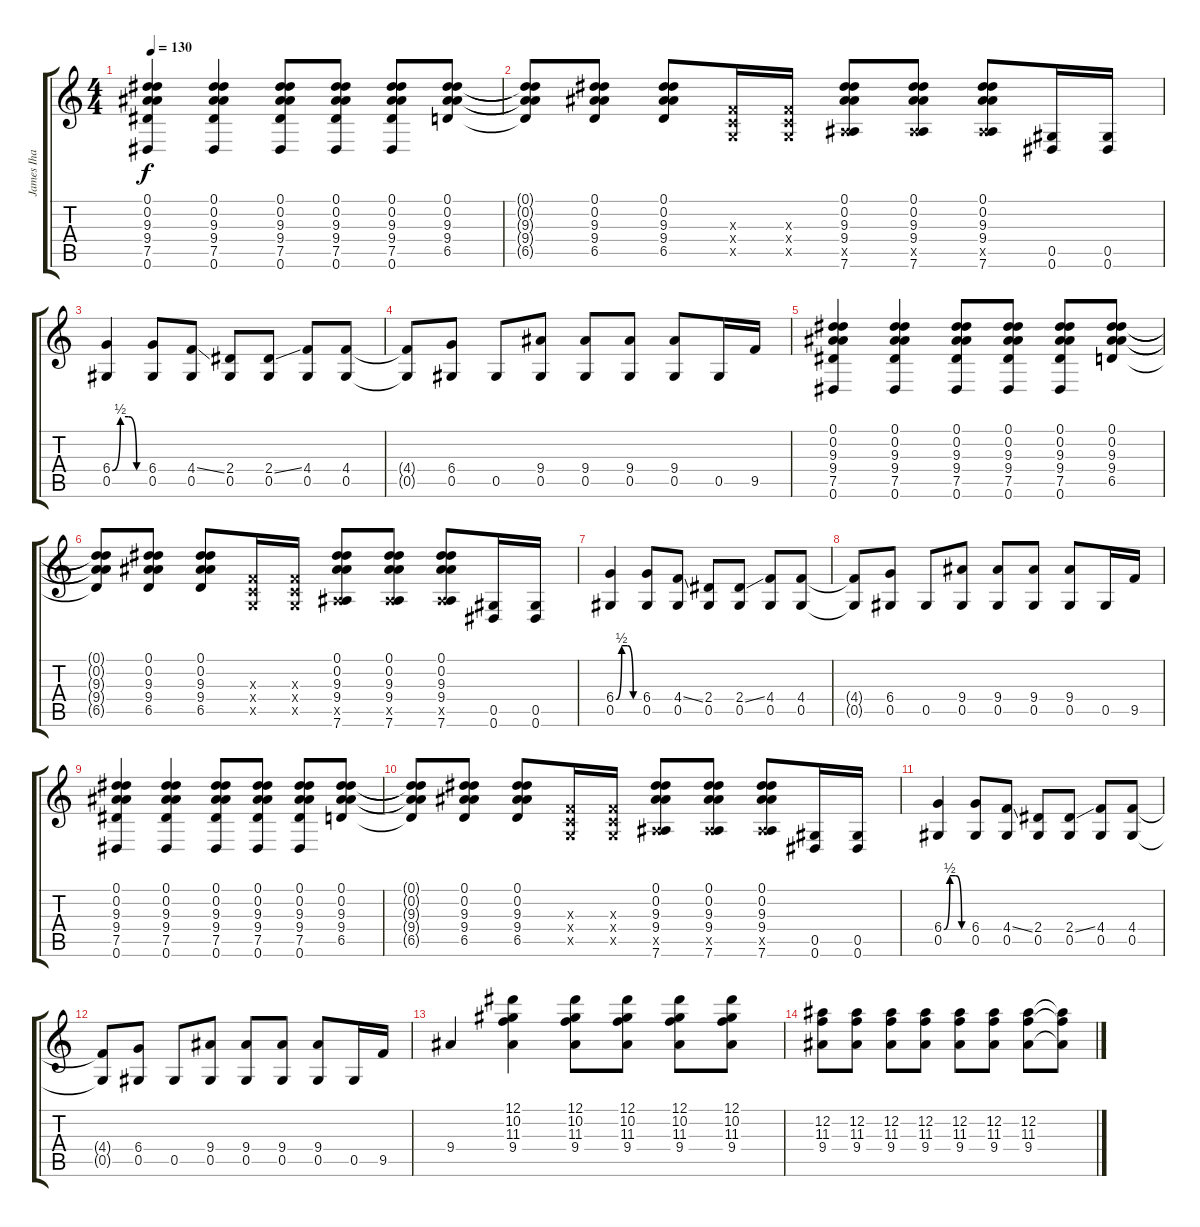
\track ("James Iha " "James Iha ") {instrument overdrivenguitar}
\staff {score tabs}
\tuning (Eb4 Bb3 Gb3 Db3 Ab2 Eb2) {hide}
\ts (4 4)
\tempo 130
\clef g2
\ks c
(0.1 0.2 9.3 9.4 7.5 0.6).4{dy f} (0.1 0.2 9.3 9.4 7.5 0.6).4 (0.1 0.2 9.3 9.4 7.5 0.6).8 (0.1 0.2 9.3 9.4 7.5 0.6).8 (0.1 0.2 9.3 9.4 7.5 0.6).8 (0.1 0.2 9.3 9.4 6.5).8 |
(0.1{t} 0.2{t} 9.3{t} 9.4{t} 6.5{t}).8 (0.1 0.2 9.3 9.4 6.5).8 (0.1 0.2 9.3 9.4 6.5).8 (-1.3{x} -1.4{x} -1.5{x}).16 (-1.3{x} -1.4{x} -1.5{x}).16 (0.1 0.2 9.3 9.4 2.5{x} 7.6).8 (0.1 0.2 9.3 9.4 2.5{x} 7.6).8 (0.1 0.2 9.3 9.4 2.5{x} 7.6).8 (0.5 0.6).16 (0.5 0.6).16 |
(6.4{be (custom 0 0 15 2 30 2 45 0 60 0)} 0.5).4 (6.4 0.5).8 (4.4{ss} 0.5).8 (2.4 0.5).8 (2.4{ss} 0.5).8 (4.4 0.5).8 (4.4 0.5).8 |
(4.4{t} 0.5{t}).8 (6.4 0.5).8 0.5.8 (9.4 0.5).8 (9.4 0.5).8 (9.4 0.5).8 (9.4 0.5).8 0.5.16 9.5.16 |
(0.1 0.2 9.3 9.4 7.5 0.6).4 (0.1 0.2 9.3 9.4 7.5 0.6).4 (0.1 0.2 9.3 9.4 7.5 0.6).8 (0.1 0.2 9.3 9.4 7.5 0.6).8 (0.1 0.2 9.3 9.4 7.5 0.6).8 (0.1 0.2 9.3 9.4 6.5).8 |
(0.1{t} 0.2{t} 9.3{t} 9.4{t} 6.5{t}).8 (0.1 0.2 9.3 9.4 6.5).8 (0.1 0.2 9.3 9.4 6.5).8 (-1.3{x} -1.4{x} -1.5{x}).16 (-1.3{x} -1.4{x} -1.5{x}).16 (0.1 0.2 9.3 9.4 2.5{x} 7.6).8 (0.1 0.2 9.3 9.4 2.5{x} 7.6).8 (0.1 0.2 9.3 9.4 2.5{x} 7.6).8 (0.5 0.6).16 (0.5 0.6).16 |
(6.4{be (custom 0 0 15 2 30 2 45 0 60 0)} 0.5).4 (6.4 0.5).8 (4.4{ss} 0.5).8 (2.4 0.5).8 (2.4{ss} 0.5).8 (4.4 0.5).8 (4.4 0.5).8 |
(4.4{t} 0.5{t}).8 (6.4 0.5).8 0.5.8 (9.4 0.5).8 (9.4 0.5).8 (9.4 0.5).8 (9.4 0.5).8 0.5.16 9.5.16 |
(0.1 0.2 9.3 9.4 7.5 0.6).4 (0.1 0.2 9.3 9.4 7.5 0.6).4 (0.1 0.2 9.3 9.4 7.5 0.6).8 (0.1 0.2 9.3 9.4 7.5 0.6).8 (0.1 0.2 9.3 9.4 7.5 0.6).8 (0.1 0.2 9.3 9.4 6.5).8 |
(0.1{t} 0.2{t} 9.3{t} 9.4{t} 6.5{t}).8 (0.1 0.2 9.3 9.4 6.5).8 (0.1 0.2 9.3 9.4 6.5).8 (-1.3{x} -1.4{x} -1.5{x}).16 (-1.3{x} -1.4{x} -1.5{x}).16 (0.1 0.2 9.3 9.4 2.5{x} 7.6).8 (0.1 0.2 9.3 9.4 2.5{x} 7.6).8 (0.1 0.2 9.3 9.4 2.5{x} 7.6).8 (0.5 0.6).16 (0.5 0.6).16 |
(6.4{be (custom 0 0 15 2 30 2 45 0 60 0)} 0.5).4 (6.4 0.5).8 (4.4{ss} 0.5).8 (2.4 0.5).8 (2.4{ss} 0.5).8 (4.4 0.5).8 (4.4 0.5).8 |
(4.4{t} 0.5{t}).8 (6.4 0.5).8 0.5.8 (9.4 0.5).8 (9.4 0.5).8 (9.4 0.5).8 (9.4 0.5).8 0.5.16 9.5.16 |
9.4.4 (12.1 10.2 11.3 9.4).4 (12.1 10.2 11.3 9.4).8 (12.1 10.2 11.3 9.4).8 (12.1 10.2 11.3 9.4).8 (12.1 10.2 11.3 9.4).8 |
(12.2 11.3 9.4).8 (12.2 11.3 9.4).8 (12.2 11.3 9.4).8 (12.2 11.3 9.4).8 (12.2 11.3 9.4).8 (12.2 11.3 9.4).8 (12.2 11.3 9.4).8 (12.2{t} 11.3{t} 9.4{t}).8
